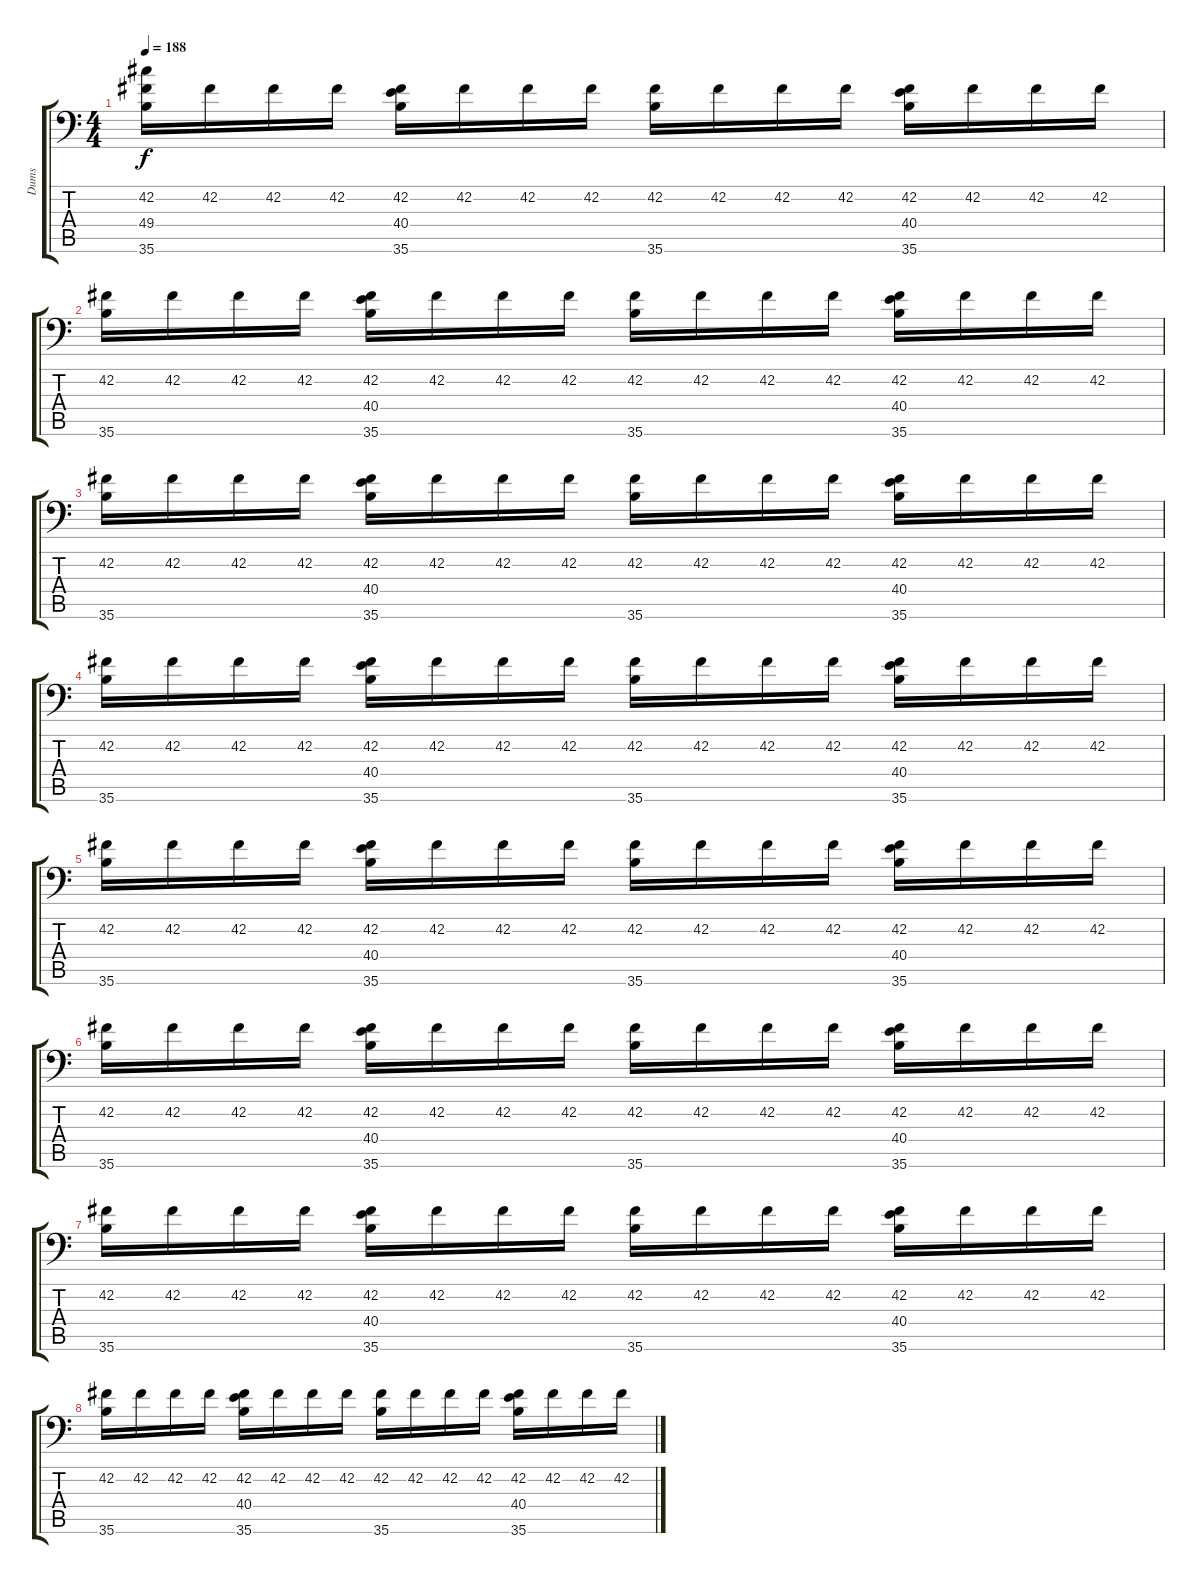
\track ("Dums" "Dums") {instrument acousticgrandpiano}
\staff {score tabs}
\tuning (C-1 C-1 C-1 C-1 C-1 C-1) {hide}
\ts (4 4)
\tempo 188
\clef f4
\ks c
(42.2 49.4 35.6).16{dy f} 42.2.16 42.2.16 42.2.16 (42.2 40.4 35.6).16 42.2.16 42.2.16 42.2.16 (42.2 35.6).16 42.2.16 42.2.16 42.2.16 (42.2 40.4 35.6).16 42.2.16 42.2.16 42.2.16 |
(42.2 35.6).16 42.2.16 42.2.16 42.2.16 (42.2 40.4 35.6).16 42.2.16 42.2.16 42.2.16 (42.2 35.6).16 42.2.16 42.2.16 42.2.16 (42.2 40.4 35.6).16 42.2.16 42.2.16 42.2.16 |
(42.2 35.6).16 42.2.16 42.2.16 42.2.16 (42.2 40.4 35.6).16 42.2.16 42.2.16 42.2.16 (42.2 35.6).16 42.2.16 42.2.16 42.2.16 (42.2 40.4 35.6).16 42.2.16 42.2.16 42.2.16 |
(42.2 35.6).16 42.2.16 42.2.16 42.2.16 (42.2 40.4 35.6).16 42.2.16 42.2.16 42.2.16 (42.2 35.6).16 42.2.16 42.2.16 42.2.16 (42.2 40.4 35.6).16 42.2.16 42.2.16 42.2.16 |
(42.2 35.6).16 42.2.16 42.2.16 42.2.16 (42.2 40.4 35.6).16 42.2.16 42.2.16 42.2.16 (42.2 35.6).16 42.2.16 42.2.16 42.2.16 (42.2 40.4 35.6).16 42.2.16 42.2.16 42.2.16 |
(42.2 35.6).16 42.2.16 42.2.16 42.2.16 (42.2 40.4 35.6).16 42.2.16 42.2.16 42.2.16 (42.2 35.6).16 42.2.16 42.2.16 42.2.16 (42.2 40.4 35.6).16 42.2.16 42.2.16 42.2.16 |
(42.2 35.6).16 42.2.16 42.2.16 42.2.16 (42.2 40.4 35.6).16 42.2.16 42.2.16 42.2.16 (42.2 35.6).16 42.2.16 42.2.16 42.2.16 (42.2 40.4 35.6).16 42.2.16 42.2.16 42.2.16 |
(42.2 35.6).16 42.2.16 42.2.16 42.2.16 (42.2 40.4 35.6).16 42.2.16 42.2.16 42.2.16 (42.2 35.6).16 42.2.16 42.2.16 42.2.16 (42.2 40.4 35.6).16 42.2.16 42.2.16 42.2.16
